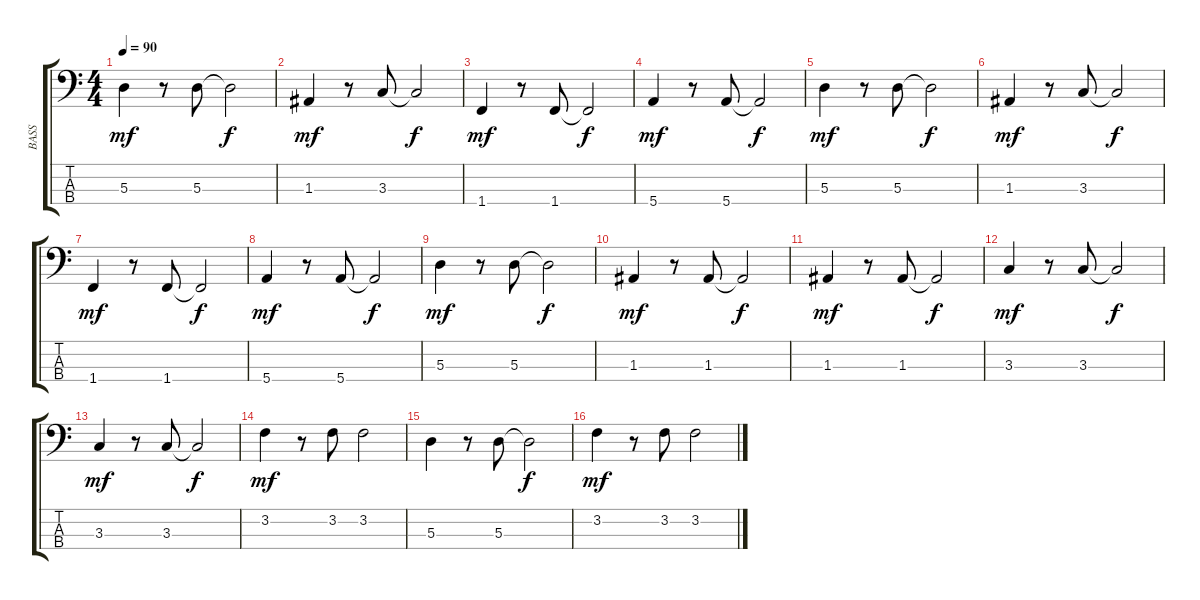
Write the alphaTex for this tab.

\track ("BASS" "BASS") {instrument electricbassfinger}
\staff {score tabs}
\tuning (G2 D2 A1 E1) {hide}
\ts (4 4)
\tempo 90
\clef f4
\ks c
5.3.4{dy mf} r.8 5.3.8 5.3{t}.2{dy f} |
1.3.4{dy mf} r.8 3.3.8 3.3{t}.2{dy f} |
1.4.4{dy mf} r.8 1.4.8 1.4{t}.2{dy f} |
5.4.4{dy mf} r.8 5.4.8 5.4{t}.2{dy f} |
5.3.4{dy mf} r.8 5.3.8 5.3{t}.2{dy f} |
1.3.4{dy mf} r.8 3.3.8 3.3{t}.2{dy f} |
1.4.4{dy mf} r.8 1.4.8 1.4{t}.2{dy f} |
5.4.4{dy mf} r.8 5.4.8 5.4{t}.2{dy f} |
5.3.4{dy mf} r.8 5.3.8 5.3{t}.2{dy f} |
1.3.4{dy mf} r.8 1.3.8 1.3{t}.2{dy f} |
1.3.4{dy mf} r.8 1.3.8 1.3{t}.2{dy f} |
3.3.4{dy mf} r.8 3.3.8 3.3{t}.2{dy f} |
3.3.4{dy mf} r.8 3.3.8 3.3{t}.2{dy f} |
3.2.4{dy mf} r.8 3.2.8 3.2.2 |
5.3.4 r.8 5.3.8 5.3{t}.2{dy f} |
3.2.4{dy mf} r.8 3.2.8 3.2.2
